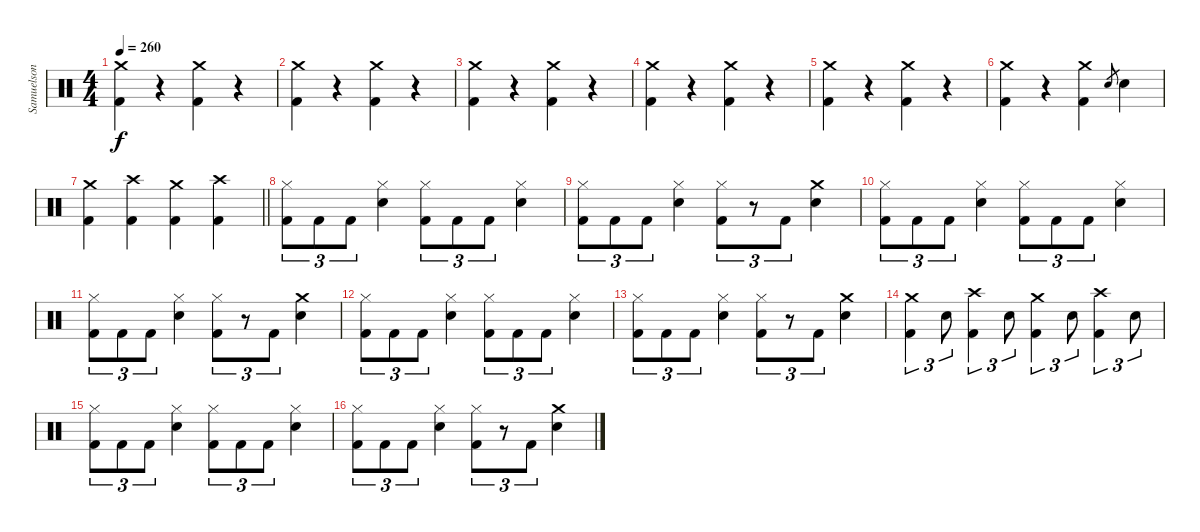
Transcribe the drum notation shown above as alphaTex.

\track ("Samuelson" "Samuelson") {instrument percussion}
\staff {score}
\articulation defaults
\ts (4 4)
\tempo 260
\clef neutral
\ks c
("Crash medium (hit)" "Kick (hit) 2").4{dy f} r.4 ("Crash medium (hit)" "Kick (hit) 2").4 r.4 |
("Crash medium (hit)" "Kick (hit) 2").4 r.4 ("Crash medium (hit)" "Kick (hit) 2").4 r.4 |
("Crash medium (hit)" "Kick (hit) 2").4 r.4 ("Crash medium (hit)" "Kick (hit) 2").4 r.4 |
("Crash medium (hit)" "Kick (hit) 2").4 r.4 ("Crash medium (hit)" "Kick (hit) 2").4 r.4 |
("Crash medium (hit)" "Kick (hit) 2").4 r.4 ("Crash medium (hit)" "Kick (hit) 2").4 r.4 |
("Crash medium (hit)" "Kick (hit) 2").4 r.4 ("Crash medium (hit)" "Kick (hit) 2").4 "Snare (hit) 2".8{gr} "Snare (hit) 2".4 |
\barLineRight lightlight
("Crash medium (hit)" "Kick (hit) 2").4 ("Crash high (hit)" "Kick (hit) 2").4 ("Crash medium (hit)" "Kick (hit) 2").4 ("Crash high (hit)" "Kick (hit) 2").4 |
("Hi-Hat (closed)" "Kick (hit) 2").8{tu (3 2)} "Kick (hit) 2".8{tu (3 2)} "Kick (hit) 2".8{tu (3 2)} ("Hi-Hat (closed)" "Snare (hit) 2").4 ("Hi-Hat (closed)" "Kick (hit) 2").8{tu (3 2)} "Kick (hit) 2".8{tu (3 2)} "Kick (hit) 2".8{tu (3 2)} ("Hi-Hat (closed)" "Snare (hit) 2").4 |
("Hi-Hat (closed)" "Kick (hit) 2").8{tu (3 2)} "Kick (hit) 2".8{tu (3 2)} "Kick (hit) 2".8{tu (3 2)} ("Hi-Hat (closed)" "Snare (hit) 2").4 ("Hi-Hat (closed)" "Kick (hit) 2").8{tu (3 2)} r.8{tu (3 2)} "Kick (hit) 2".8{tu (3 2)} ("Crash medium (hit)" "Snare (hit) 2").4 |
("Hi-Hat (closed)" "Kick (hit) 2").8{tu (3 2)} "Kick (hit) 2".8{tu (3 2)} "Kick (hit) 2".8{tu (3 2)} ("Hi-Hat (closed)" "Snare (hit) 2").4 ("Hi-Hat (closed)" "Kick (hit) 2").8{tu (3 2)} "Kick (hit) 2".8{tu (3 2)} "Kick (hit) 2".8{tu (3 2)} ("Hi-Hat (closed)" "Snare (hit) 2").4 |
("Hi-Hat (closed)" "Kick (hit) 2").8{tu (3 2)} "Kick (hit) 2".8{tu (3 2)} "Kick (hit) 2".8{tu (3 2)} ("Hi-Hat (closed)" "Snare (hit) 2").4 ("Hi-Hat (closed)" "Kick (hit) 2").8{tu (3 2)} r.8{tu (3 2)} "Kick (hit) 2".8{tu (3 2)} ("Crash medium (hit)" "Snare (hit) 2").4 |
("Hi-Hat (closed)" "Kick (hit) 2").8{tu (3 2)} "Kick (hit) 2".8{tu (3 2)} "Kick (hit) 2".8{tu (3 2)} ("Hi-Hat (closed)" "Snare (hit) 2").4 ("Hi-Hat (closed)" "Kick (hit) 2").8{tu (3 2)} "Kick (hit) 2".8{tu (3 2)} "Kick (hit) 2".8{tu (3 2)} ("Hi-Hat (closed)" "Snare (hit) 2").4 |
("Hi-Hat (closed)" "Kick (hit) 2").8{tu (3 2)} "Kick (hit) 2".8{tu (3 2)} "Kick (hit) 2".8{tu (3 2)} ("Hi-Hat (closed)" "Snare (hit) 2").4 ("Hi-Hat (closed)" "Kick (hit) 2").8{tu (3 2)} r.8{tu (3 2)} "Kick (hit) 2".8{tu (3 2)} ("Crash medium (hit)" "Snare (hit) 2").4 |
("Crash medium (hit)" "Kick (hit) 2").4{tu (3 2)} "Snare (hit) 2".8{tu (3 2)} ("Crash high (hit)" "Kick (hit) 2").4{tu (3 2)} "Snare (hit) 2".8{tu (3 2)} ("Crash medium (hit)" "Kick (hit) 2").4{tu (3 2)} "Snare (hit) 2".8{tu (3 2)} ("Crash high (hit)" "Kick (hit) 2").4{tu (3 2)} "Snare (hit) 2".8{tu (3 2)} |
("Hi-Hat (closed)" "Kick (hit) 2").8{tu (3 2)} "Kick (hit) 2".8{tu (3 2)} "Kick (hit) 2".8{tu (3 2)} ("Hi-Hat (closed)" "Snare (hit) 2").4 ("Hi-Hat (closed)" "Kick (hit) 2").8{tu (3 2)} "Kick (hit) 2".8{tu (3 2)} "Kick (hit) 2".8{tu (3 2)} ("Hi-Hat (closed)" "Snare (hit) 2").4 |
("Hi-Hat (closed)" "Kick (hit) 2").8{tu (3 2)} "Kick (hit) 2".8{tu (3 2)} "Kick (hit) 2".8{tu (3 2)} ("Hi-Hat (closed)" "Snare (hit) 2").4 ("Hi-Hat (closed)" "Kick (hit) 2").8{tu (3 2)} r.8{tu (3 2)} "Kick (hit) 2".8{tu (3 2)} ("Crash medium (hit)" "Snare (hit) 2").4
